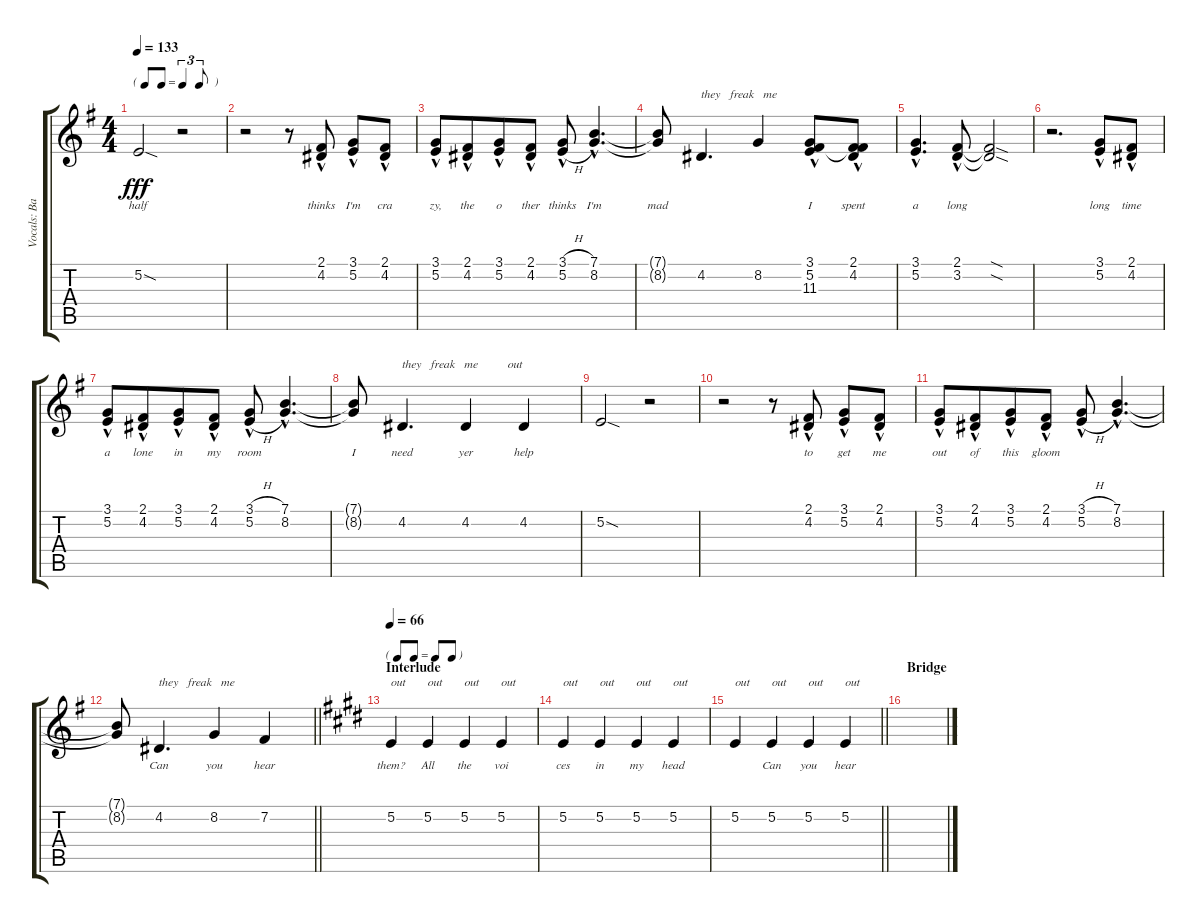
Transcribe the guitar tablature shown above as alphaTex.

\track ("Vocals: Back" "Vocals: Ba") {instrument choiraahs}
\staff {score tabs}
\tuning (E4 B3 G3 D3 A2 E2) {hide}
\ts (4 4)
\tf triplet8th
\tempo 133
\clef g2
\ks g
5.2{sod}.2{lyrics (0 "half") lyrics (1 "") lyrics (2 "") lyrics (3 "") lyrics (4 "") dy fff} r.2 |
r.2 r.8 (2.1{hac} 4.2{hac}).8{lyrics (0 "thinks") lyrics (1 "") lyrics (2 "") lyrics (3 "") lyrics (4 "")} (3.1{hac} 5.2{hac}).8{lyrics (0 "I'm") lyrics (1 "") lyrics (2 "") lyrics (3 "") lyrics (4 "")} (2.1{hac} 4.2{hac}).8{lyrics (0 "cra") lyrics (1 "") lyrics (2 "") lyrics (3 "") lyrics (4 "")} |
(3.1{hac} 5.2{hac}).8{lyrics (0 "zy,") lyrics (1 "") lyrics (2 "") lyrics (3 "") lyrics (4 "")} (2.1{hac} 4.2{hac}).8{lyrics (0 "the") lyrics (1 "") lyrics (2 "") lyrics (3 "") lyrics (4 "") beam merge} (3.1{hac} 5.2{hac}).8{lyrics (0 "o") lyrics (1 "") lyrics (2 "") lyrics (3 "") lyrics (4 "")} (2.1{hac} 4.2{hac}).8{lyrics (0 "ther") lyrics (1 "") lyrics (2 "") lyrics (3 "") lyrics (4 "")} (3.1{h hac} 5.2{h hac}).8{lyrics (0 "thinks") lyrics (1 "") lyrics (2 "") lyrics (3 "") lyrics (4 "")} (7.1{hac} 8.2{hac}).4{d lyrics (0 "I'm") lyrics (1 "") lyrics (2 "") lyrics (3 "") lyrics (4 "")} |
(7.1{t} 8.2{t}).8{lyrics (0 "mad") lyrics (1 "") lyrics (2 "") lyrics (3 "") lyrics (4 "")} 4.2.4{d txt "they   freak   me" lyrics (0 "") lyrics (1 "") lyrics (2 "") lyrics (3 "") lyrics (4 "")} 8.2.4{lyrics (0 "") lyrics (1 "") lyrics (2 "") lyrics (3 "") lyrics (4 "")} (3.1{hac} 5.2{hac} 11.3).8{lyrics (0 "I") lyrics (1 "") lyrics (2 "") lyrics (3 "") lyrics (4 "")} (2.1{hac} 4.2{hac} 11.3{t}).8{lyrics (0 "spent") lyrics (1 "") lyrics (2 "") lyrics (3 "") lyrics (4 "")} |
(3.1{hac} 5.2{hac}).4{d lyrics (0 "a") lyrics (1 "") lyrics (2 "") lyrics (3 "") lyrics (4 "")} (2.1{hac} 3.2{hac}).8{lyrics (0 "long") lyrics (1 "") lyrics (2 "") lyrics (3 "") lyrics (4 "")} (2.1{sod t} 3.2{sod t}).2{lyrics (0 "") lyrics (1 "") lyrics (2 "") lyrics (3 "") lyrics (4 "")} |
r.2{d} (3.1{hac} 5.2{hac}).8{lyrics (0 "long") lyrics (1 "") lyrics (2 "") lyrics (3 "") lyrics (4 "")} (2.1{hac} 4.2{hac}).8{lyrics (0 "time") lyrics (1 "") lyrics (2 "") lyrics (3 "") lyrics (4 "")} |
(3.1{hac} 5.2{hac}).8{lyrics (0 "a") lyrics (1 "") lyrics (2 "") lyrics (3 "") lyrics (4 "")} (2.1{hac} 4.2{hac}).8{lyrics (0 "lone") lyrics (1 "") lyrics (2 "") lyrics (3 "") lyrics (4 "") beam merge} (3.1{hac} 5.2{hac}).8{lyrics (0 "in") lyrics (1 "") lyrics (2 "") lyrics (3 "") lyrics (4 "")} (2.1{hac} 4.2{hac}).8{lyrics (0 "my") lyrics (1 "") lyrics (2 "") lyrics (3 "") lyrics (4 "")} (3.1{h hac} 5.2{h hac}).8{lyrics (0 "room") lyrics (1 "") lyrics (2 "") lyrics (3 "") lyrics (4 "")} (7.1{hac} 8.2{hac}).4{d lyrics (0 "") lyrics (1 "") lyrics (2 "") lyrics (3 "") lyrics (4 "")} |
(7.1{t} 8.2{t}).8{lyrics (0 "I") lyrics (1 "") lyrics (2 "") lyrics (3 "") lyrics (4 "")} 4.2.4{d txt "they   freak   me          out" lyrics (0 "need") lyrics (1 "") lyrics (2 "") lyrics (3 "") lyrics (4 "")} 4.2.4{lyrics (0 "yer") lyrics (1 "") lyrics (2 "") lyrics (3 "") lyrics (4 "")} 4.2.4{lyrics (0 "help") lyrics (1 "") lyrics (2 "") lyrics (3 "") lyrics (4 "")} |
5.2{sod}.2{lyrics (0 "") lyrics (1 "") lyrics (2 "") lyrics (3 "") lyrics (4 "")} r.2 |
r.2 r.8 (2.1{hac} 4.2{hac}).8{lyrics (0 "to") lyrics (1 "") lyrics (2 "") lyrics (3 "") lyrics (4 "")} (3.1{hac} 5.2{hac}).8{lyrics (0 "get") lyrics (1 "") lyrics (2 "") lyrics (3 "") lyrics (4 "")} (2.1{hac} 4.2{hac}).8{lyrics (0 "me") lyrics (1 "") lyrics (2 "") lyrics (3 "") lyrics (4 "")} |
(3.1{hac} 5.2{hac}).8{lyrics (0 "out") lyrics (1 "") lyrics (2 "") lyrics (3 "") lyrics (4 "")} (2.1{hac} 4.2{hac}).8{lyrics (0 "of") lyrics (1 "") lyrics (2 "") lyrics (3 "") lyrics (4 "") beam merge} (3.1{hac} 5.2{hac}).8{lyrics (0 "this") lyrics (1 "") lyrics (2 "") lyrics (3 "") lyrics (4 "")} (2.1{hac} 4.2{hac}).8{lyrics (0 "gloom") lyrics (1 "") lyrics (2 "") lyrics (3 "") lyrics (4 "")} (3.1{h hac} 5.2{h hac}).8{lyrics (0 "") lyrics (1 "") lyrics (2 "") lyrics (3 "") lyrics (4 "")} (7.1{hac} 8.2{hac}).4{d lyrics (0 "") lyrics (1 "") lyrics (2 "") lyrics (3 "") lyrics (4 "")} |
\barLineRight lightlight
(7.1{t} 8.2{t}).8{lyrics (0 "") lyrics (1 "") lyrics (2 "") lyrics (3 "") lyrics (4 "")} 4.2.4{d txt "they   freak   me" lyrics (0 "Can") lyrics (1 "") lyrics (2 "") lyrics (3 "") lyrics (4 "")} 8.2.4{lyrics (0 "you") lyrics (1 "") lyrics (2 "") lyrics (3 "") lyrics (4 "")} 7.2.4{lyrics (0 "hear") lyrics (1 "") lyrics (2 "") lyrics (3 "") lyrics (4 "")} |
\tf none
\section ("" "Interlude")
\tempo 66
\ks e
5.2.4{txt "out" lyrics (0 "them?") lyrics (1 "") lyrics (2 "") lyrics (3 "") lyrics (4 "")} 5.2.4{txt "out" lyrics (0 "All") lyrics (1 "") lyrics (2 "") lyrics (3 "") lyrics (4 "")} 5.2.4{txt "out" lyrics (0 "the") lyrics (1 "") lyrics (2 "") lyrics (3 "") lyrics (4 "")} 5.2.4{txt "out" lyrics (0 "voi") lyrics (1 "") lyrics (2 "") lyrics (3 "") lyrics (4 "")} |
5.2.4{txt "out" lyrics (0 "ces") lyrics (1 "") lyrics (2 "") lyrics (3 "") lyrics (4 "")} 5.2.4{txt "out" lyrics (0 "in") lyrics (1 "") lyrics (2 "") lyrics (3 "") lyrics (4 "")} 5.2.4{txt "out" lyrics (0 "my") lyrics (1 "") lyrics (2 "") lyrics (3 "") lyrics (4 "")} 5.2.4{txt "out" lyrics (0 "head") lyrics (1 "") lyrics (2 "") lyrics (3 "") lyrics (4 "")} |
\barLineRight lightlight
5.2.4{txt "out" lyrics (0 "") lyrics (1 "") lyrics (2 "") lyrics (3 "") lyrics (4 "")} 5.2.4{txt "out" lyrics (0 "Can") lyrics (1 "") lyrics (2 "") lyrics (3 "") lyrics (4 "")} 5.2.4{txt "out" lyrics (0 "you") lyrics (1 "") lyrics (2 "") lyrics (3 "") lyrics (4 "")} 5.2.4{txt "out" lyrics (0 "hear") lyrics (1 "") lyrics (2 "") lyrics (3 "") lyrics (4 "")} |
\section ("" "Bridge")
